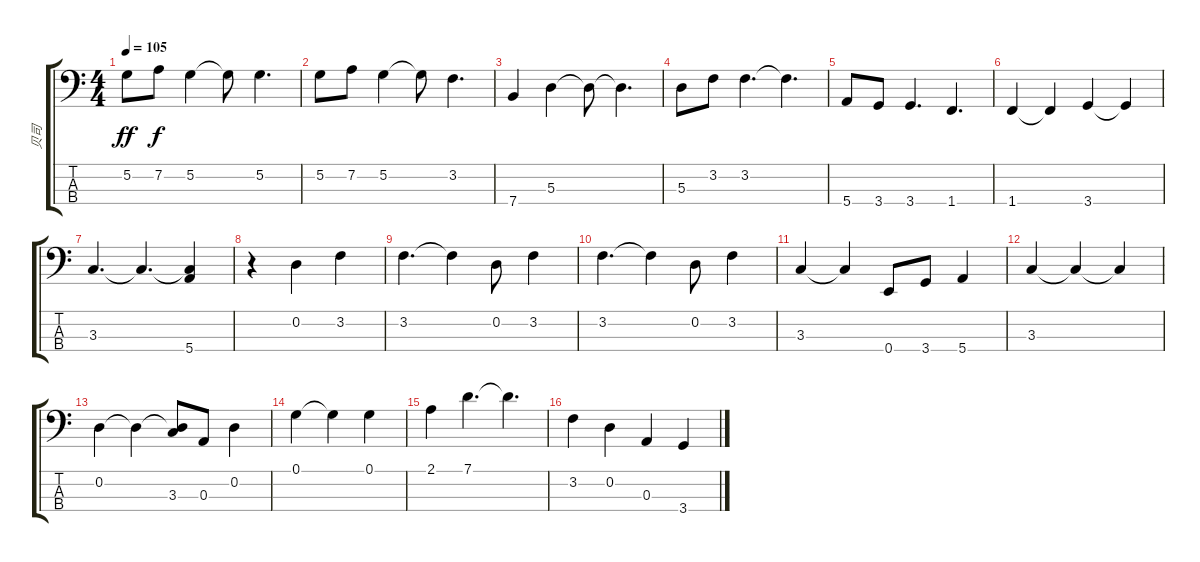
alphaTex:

\track ("贝司" "贝司") {instrument electricbassfinger}
\staff {score tabs}
\tuning (G2 D2 A1 E1) {hide}
\ts (4 4)
\tempo 105
\clef f4
\ks c
5.2.8{dy ff} 7.2.8{dy f} 5.2.4 5.2{t}.8 5.2.4{d} |
5.2.8 7.2.8 5.2.4 5.2{t}.8 3.2.4{d} |
7.4.4 5.3.4 5.3{t}.8 5.3{t}.4{d} |
5.3.8 3.2.8 3.2.4{d} 3.2{t}.4{d} |
5.4.8 3.4.8 3.4.4{d} 1.4.4{d} |
1.4.4 1.4{t}.4 3.4.4 3.4{t}.4 |
3.3.4{d} 3.3{t}.4{d} (3.3{t} 5.4).4 |
r.4 0.2.4 3.2.4 |
3.2.4{d} 3.2{t}.4 0.2.8 3.2.4 |
3.2.4{d} 3.2{t}.4 0.2.8 3.2.4 |
3.3.4 3.3{t}.4 0.4.8 3.4.8 5.4.4 |
3.3.4 3.3{t}.4 3.3{t}.4 |
0.2.4 0.2{t}.4 (0.2{t} 3.3).8 0.3.8 0.2.4 |
0.1.4 0.1{t}.4 0.1.4 |
2.1.4 7.1.4{d} 7.1{t}.4{d} |
3.2.4 0.2.4 0.3.4 3.4.4
